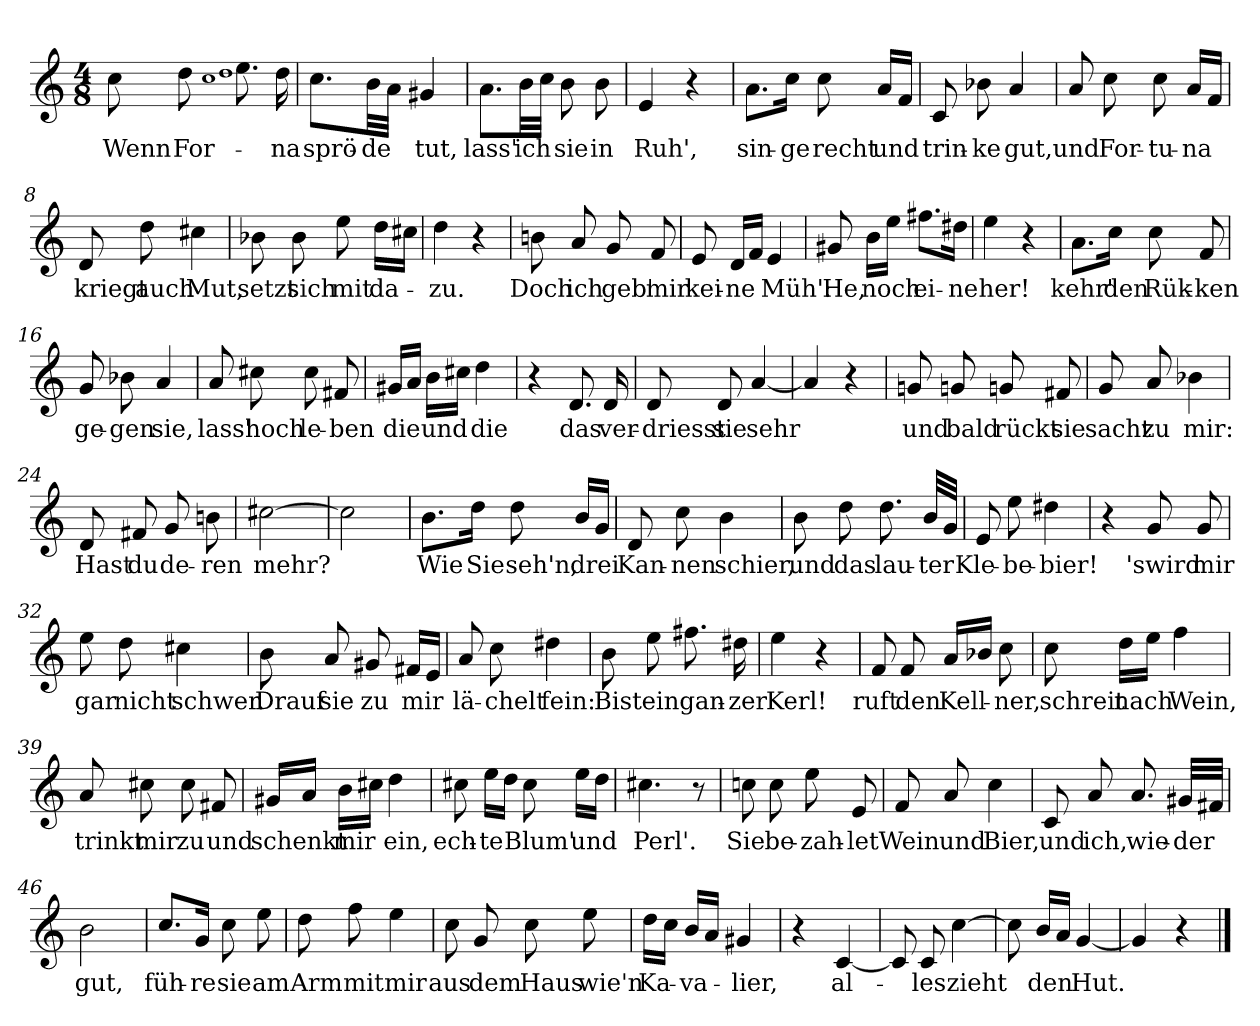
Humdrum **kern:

**kern	**text
*part1	*part1
*staff1	*staff1
*clefG2	*
*k[]	*
*M4/8	*
=1	=1
!	!LO:LY:b
8cc\	Wenn
!	!LO:LY:b
8dd\	For-
1qcc	.
1qdd	.
8.ee\	.
!	!LO:LY:b
16dd\	-na
=2	=2
!	!LO:LY:b
8.cc\L	sprö-
!	!LO:LY:b
32b\LL	-de
32a\JJJ	.
!	!LO:LY:b
4g#X/	tut,
=3	=3
!	!LO:LY:b
8.a\L	lass'
!	!LO:LY:b
32b\LL	ich
32cc\JJJ	.
!	!LO:LY:b
8b\	sie
!	!LO:LY:b
8b\	in
=4	=4
!	!LO:LY:b
4e/	Ruh',
4r	.
=5	=5
!	!LO:LY:b
8.a\L	sin-
!	!LO:LY:b
16cc\Jk	-ge
!	!LO:LY:b
8cc\	recht
!	!LO:LY:b
16a/LL	und
16f/JJ	.
=6	=6
!	!LO:LY:b
8c/	trin-
!	!LO:LY:b
8b-X\	-ke
!	!LO:LY:b
4a/	gut,
=7	=7
!	!LO:LY:b
8a/	und
!	!LO:LY:b
8cc\	For-
!	!LO:LY:b
8cc\	-tu-
!	!LO:LY:b
16a/LL	-na
16f/JJ	.
!!LO:LB:g=z
=8	=8
!	!LO:LY:b
8d/	kriegt
!	!LO:LY:b
8dd\	auch
!	!LO:LY:b
4cc#X\	Mut,
=9	=9
!	!LO:LY:b
8b-X\	setzt
!	!LO:LY:b
8b-\	sich
!	!LO:LY:b
8ee\	mit
!	!LO:LY:b
16dd\LL	da-
16cc#X\JJ	.
=10	=10
!	!LO:LY:b
4dd\	-zu.
4r	.
=11	=11
!	!LO:LY:b
8bn\	Doch
!	!LO:LY:b
8a/	ich
!	!LO:LY:b
8g/	geb'
!	!LO:LY:b
8f/	mir
=12	=12
!	!LO:LY:b
8e/	kei-
!	!LO:LY:b
16d/LL	-ne
16f/JJ	.
!	!LO:LY:b
4e/	Müh':
=13	=13
!	!LO:LY:b
8g#X/	He,
!	!LO:LY:b
16b\LL	noch
16ee\JJ	.
!	!LO:LY:b
8.ff#X\L	ei-
!	!LO:LY:b
16dd#X\Jk	-ne
=14	=14
!	!LO:LY:b
4ee\	her!
4r	.
!!LO:LB:g=z
=15	=15
!	!LO:LY:b
8.a\L	kehr'
!	!LO:LY:b
16cc\Jk	den
!	!LO:LY:b
8cc\	Rük-
!	!LO:LY:b
8f/	-ken
=16	=16
!	!LO:LY:b
8g/	ge-
!	!LO:LY:b
8b-X\	-gen
!	!LO:LY:b
4a/	sie,
=17	=17
!	!LO:LY:b
8a/	lass'
!	!LO:LY:b
8cc#X\	hoch
!	!LO:LY:b
8cc#\	le-
!	!LO:LY:b
8f#X/	-ben
=18	=18
!	!LO:LY:b
16g#X/LL	die
16a/JJ	.
!	!LO:LY:b
16b\LL	und
16cc#X\JJ	.
!	!LO:LY:b
4dd\	die
=19	=19
4r	.
!	!LO:LY:b
8.d/	das
!	!LO:LY:b
16d/	ver-
=20	=20
!	!LO:LY:b
8d/	-driesst
!	!LO:LY:b
8d/	sie
!	!LO:LY:b
[4a/	sehr
=21	=21
4a/]	.
4r	.
=22	=22
!	!LO:LY:b
8gn/	und
!	!LO:LY:b
8gn/	bald
!	!LO:LY:b
8gn/	rückt
!	!LO:LY:b
8f#X/	sie
!!LO:LB:g=z
=23	=23
!	!LO:LY:b
8g/	sacht
!	!LO:LY:b
8a/	zu
!	!LO:LY:b
4b-X\	mir:
=24	=24
!	!LO:LY:b
8d/	Hast
!	!LO:LY:b
8f#X/	du
!	!LO:LY:b
8g/	de-
!	!LO:LY:b
8bn\	-ren
=25	=25
!	!LO:LY:b
[2cc#X\	mehr?
=26	=26
2cc#\]	.
=27	=27
!	!LO:LY:b
8.b\L	Wie
!	!LO:LY:b
16dd\Jk	Sie
!	!LO:LY:b
8dd\	seh'n,
!	!LO:LY:b
16b/LL	drei
16g/JJ	.
=28	=28
!	!LO:LY:b
8d/	Kan-
!	!LO:LY:b
8cc\	-nen
!	!LO:LY:b
4b\	schier,
=29	=29
!	!LO:LY:b
8b\	und
!	!LO:LY:b
8dd\	das
!	!LO:LY:b
8.dd\	lau-
!	!LO:LY:b
32b/LLL	-ter
32g/JJJ	.
=30	=30
!	!LO:LY:b
8e/	Kle-
!	!LO:LY:b
8ee\	-be-
!	!LO:LY:b
4dd#X\	-bier!
!!LO:LB:g=z
=31	=31
4r	.
!	!LO:LY:b
8g/	'swird
!	!LO:LY:b
8g/	mir
=32	=32
!	!LO:LY:b
8ee\	gar
!	!LO:LY:b
8dd\	nicht
!	!LO:LY:b
4cc#X\	schwer.
=33	=33
!	!LO:LY:b
8b\	Drauf
!	!LO:LY:b
8a/	sie
!	!LO:LY:b
8g#X/	zu
!	!LO:LY:b
16f#X/LL	mir
16e/JJ	.
=34	=34
!	!LO:LY:b
8a/	lä-
!	!LO:LY:b
8cc\	-chelt
!	!LO:LY:b
4dd#X\	fein:
=35	=35
!	!LO:LY:b
8b\	Bist
!	!LO:LY:b
8ee\	ein
!	!LO:LY:b
8.ff#X\	gan-
!	!LO:LY:b
16dd#X\	-zer
=36	=36
!	!LO:LY:b
4ee\	Kerl!
4r	.
=37	=37
!	!LO:LY:b
8f/	ruft
!	!LO:LY:b
8f/	den
!	!LO:LY:b
16a/LL	Kell-
16b-X/JJ	.
!	!LO:LY:b
8cc\	-ner,
!!LO:LB:g=z
=38	=38
!	!LO:LY:b
8cc\	schreit
!	!LO:LY:b
16dd\LL	nach
16ee\JJ	.
!	!LO:LY:b
4ff\	Wein,
=39	=39
!	!LO:LY:b
8a/	trinkt
!	!LO:LY:b
8cc#X\	mir
!	!LO:LY:b
8cc#\	zu
!	!LO:LY:b
8f#X/	und
=40	=40
!	!LO:LY:b
16g#X/LL	schenkt
16a/JJ	.
!	!LO:LY:b
16b\LL	mir
16cc#X\JJ	.
!	!LO:LY:b
4dd\	ein,
=41	=41
!	!LO:LY:b
8cc#X\	ech-
!	!LO:LY:b
16ee\LL	-te
16dd\JJ	.
!	!LO:LY:b
8cc#\	Blum'
!	!LO:LY:b
16ee\LL	und
16dd\JJ	.
=42	=42
!	!LO:LY:b
4.cc#X\	Perl'.
8r	.
=43	=43
!	!LO:LY:b
8ccn\	Sie
!	!LO:LY:b
8cc\	be-
!	!LO:LY:b
8ee\	-zah-
!	!LO:LY:b
8e/	-let
=44	=44
!	!LO:LY:b
8f/	Wein
!	!LO:LY:b
8a/	und
!	!LO:LY:b
4cc\	Bier,
!!LO:LB:g=z
=45	=45
!	!LO:LY:b
8c/	und
!	!LO:LY:b
8a/	ich,
!	!LO:LY:b
8.a/	wie-
!	!LO:LY:b
32g#X/LLL	-der
32f#X/JJJ	.
=46	=46
!	!LO:LY:b
2b\	gut,
=47	=47
!	!LO:LY:b
8.cc/L	füh-
!	!LO:LY:b
16g/Jk	-re
!	!LO:LY:b
8cc\	sie
!	!LO:LY:b
8ee\	am
=48	=48
!	!LO:LY:b
8dd\	Arm
!	!LO:LY:b
8ff\	mit
!	!LO:LY:b
4ee\	mir
=49	=49
!	!LO:LY:b
8cc\	aus
!	!LO:LY:b
8g/	dem
!	!LO:LY:b
8cc\	Haus
!	!LO:LY:b
8ee\	wie'n
=50	=50
!	!LO:LY:b
16dd\LL	Ka-
16cc\JJ	.
!	!LO:LY:b
16b/LL	-va-
16a/JJ	.
!	!LO:LY:b
4g#X/	-lier,
=51	=51
4r	.
!	!LO:LY:b
[4c/	al-
=52	=52
8c/]	.
!	!LO:LY:b
8c/	-les
!	!LO:LY:b
[4cc\	zieht
!!LO:LB:g=z
=53	=53
8cc\]	.
!	!LO:LY:b
16b/LL	den
16a/JJ	.
!	!LO:LY:b
[4g/	Hut.
=54	=54
4g/]	.
4r	.
==	==
*-	*-
